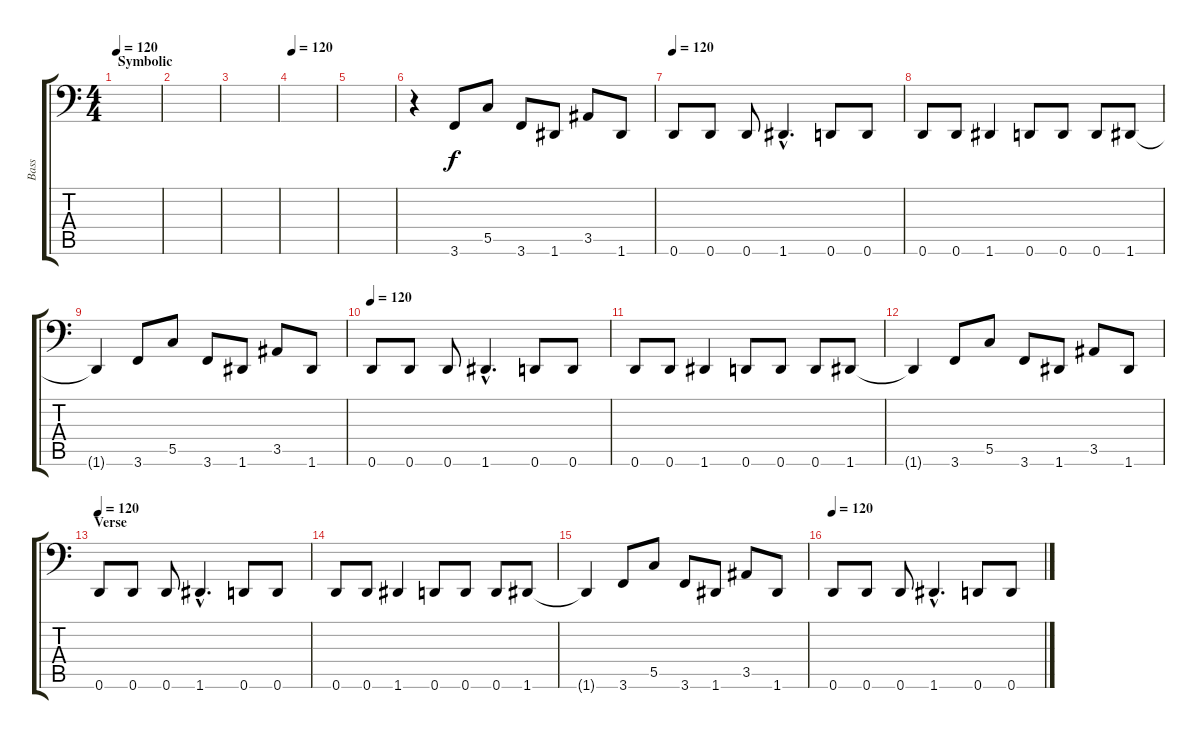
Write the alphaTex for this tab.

\track ("Bass" "Bass") {instrument electricbasspick}
\staff {score tabs}
\tuning (D3 A2 F2 C2 G1 D1) {hide}
\ts (4 4)
\section ("" "Symbolic")
\tempo 120
\clef f4
\ks c
|
|
|
\tempo 120
|
|
r.4 3.6.8 5.5.8 3.6.8 1.6.8 3.5.8 1.6.8 |
\tempo 120
0.6.8 0.6.8 0.6.8 1.6{hac}.4{d} 0.6.8 0.6.8 |
0.6.8 0.6.8 1.6.4 0.6.8 0.6.8 0.6.8 1.6.8 |
1.6{t}.4 3.6.8 5.5.8 3.6.8 1.6.8 3.5.8 1.6.8 |
\tempo 120
0.6.8 0.6.8 0.6.8 1.6{hac}.4{d} 0.6.8 0.6.8 |
0.6.8 0.6.8 1.6.4 0.6.8 0.6.8 0.6.8 1.6.8 |
1.6{t}.4 3.6.8 5.5.8 3.6.8 1.6.8 3.5.8 1.6.8 |
\section ("" "Verse")
\tempo 120
0.6.8 0.6.8 0.6.8 1.6{hac}.4{d} 0.6.8 0.6.8 |
0.6.8 0.6.8 1.6.4 0.6.8 0.6.8 0.6.8 1.6.8 |
1.6{t}.4 3.6.8 5.5.8 3.6.8 1.6.8 3.5.8 1.6.8 |
\tempo 120
0.6.8 0.6.8 0.6.8 1.6{hac}.4{d} 0.6.8 0.6.8
